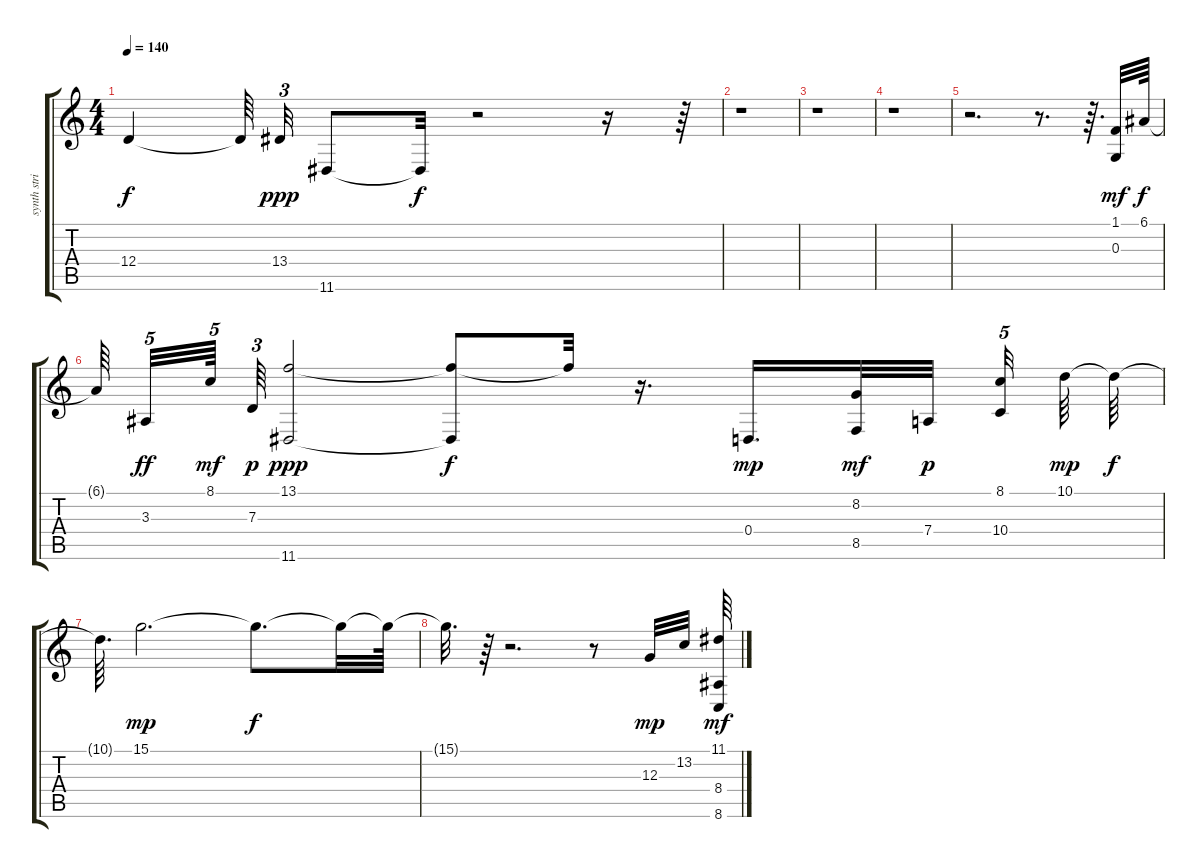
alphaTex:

\track ("synth strings" "synth stri") {instrument stringensemble1}
\staff {score tabs}
\tuning (E4 B3 G3 D3 A2 E2) {hide}
\ts (4 4)
\tempo 140
\clef g2
\ks c
12.4{t}.4{dy f} 12.4{t}.64 13.4.32{tu (3 2) dy ppp} 11.6.8 11.6{t}.32{dy f} r.2 r.16 r.64 |
r.1 |
r.1 |
r.1 |
r.2{d} r.8{d} r.64{d} (1.1 0.3).32{dy mf} 6.1.64{dy f} |
6.1{t}.64 3.3.32{tu (5 4) dy ff} 8.1.64{tu (5 4) dy mf} 7.3.64{tu (3 2) dy p} (13.1 11.6).2{dy ppp} (13.1{t} 11.6{t}).8{dy f} 13.1{t}.32 r.16{d} 0.4.16{d dy mp} (8.2 8.5).32{dy mf} 7.4.32{dy p} (8.1 10.4).32{tu (5 4)} 10.1.64{dy mp} 10.1{t}.64{dy f} |
10.1{t}.64{d} 15.1.2{d dy mp} 15.1{t}.8{d dy f} 15.1{t}.32 15.1{t}.64 |
15.1{t}.32{d} r.64 r.2{d} r.8 12.3.32{dy mp} 13.2.32 (11.1 8.4 8.6).64{dy mf}
